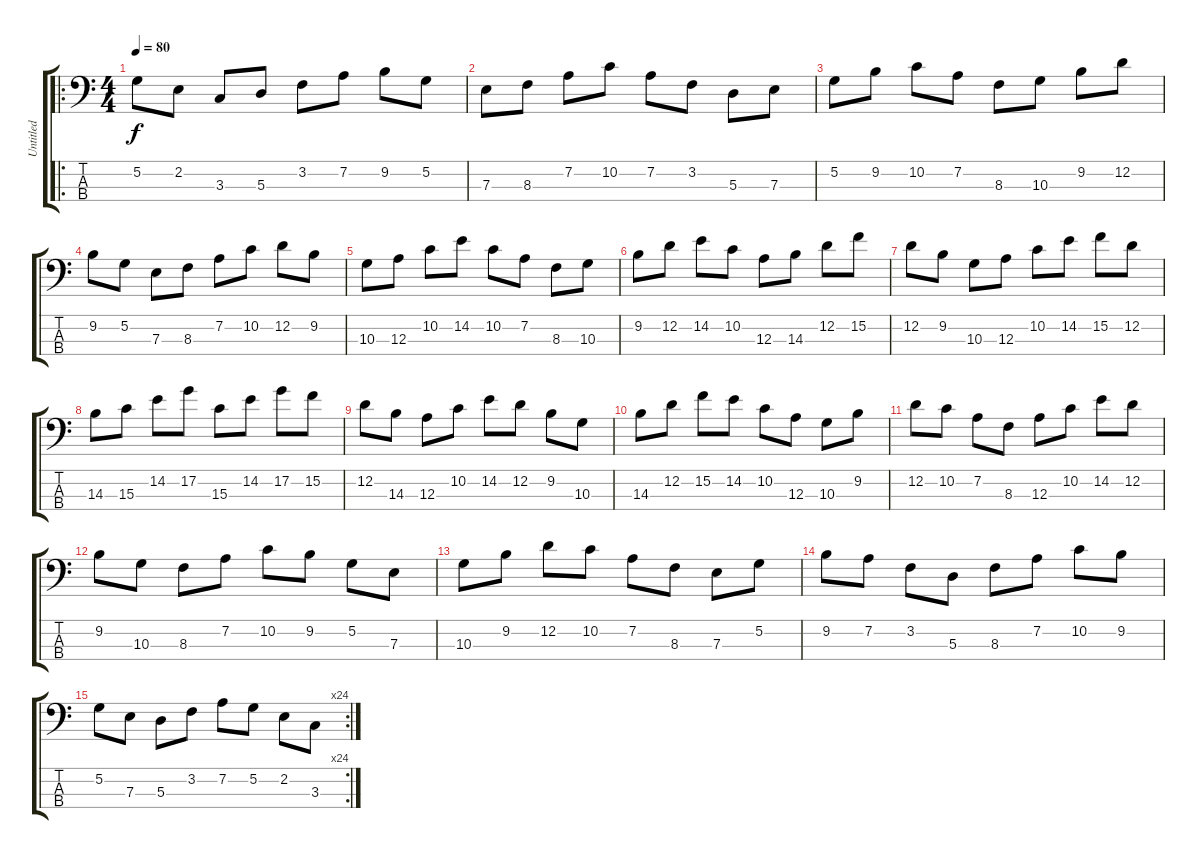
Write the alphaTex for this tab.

\track ("Untitled" "Untitled") {instrument electricbassfinger}
\staff {score tabs}
\tuning (G2 D2 A1 E1) {hide}
\ro
\ts (4 4)
\tempo 80
\clef f4
\ks c
5.2.8{dy f instrument electricbassfinger} 2.2.8 3.3.8 5.3.8 3.2.8 7.2.8 9.2.8 5.2.8 |
7.3.8 8.3.8 7.2.8 10.2.8 7.2.8 3.2.8 5.3.8 7.3.8 |
5.2.8 9.2.8 10.2.8 7.2.8 8.3.8 10.3.8 9.2.8 12.2.8 |
9.2.8 5.2.8 7.3.8 8.3.8 7.2.8 10.2.8 12.2.8 9.2.8 |
10.3.8 12.3.8 10.2.8 14.2.8 10.2.8 7.2.8 8.3.8 10.3.8 |
9.2.8 12.2.8 14.2.8 10.2.8 12.3.8 14.3.8 12.2.8 15.2.8 |
12.2.8 9.2.8 10.3.8 12.3.8 10.2.8 14.2.8 15.2.8 12.2.8 |
14.3.8 15.3.8 14.2.8 17.2.8 15.3.8 14.2.8 17.2.8 15.2.8 |
12.2.8 14.3.8 12.3.8 10.2.8 14.2.8 12.2.8 9.2.8 10.3.8 |
14.3.8 12.2.8 15.2.8 14.2.8 10.2.8 12.3.8 10.3.8 9.2.8 |
12.2.8 10.2.8 7.2.8 8.3.8 12.3.8 10.2.8 14.2.8 12.2.8 |
9.2.8 10.3.8 8.3.8 7.2.8 10.2.8 9.2.8 5.2.8 7.3.8 |
10.3.8 9.2.8 12.2.8 10.2.8 7.2.8 8.3.8 7.3.8 5.2.8 |
9.2.8 7.2.8 3.2.8 5.3.8 8.3.8 7.2.8 10.2.8 9.2.8 |
\rc 24
5.2.8 7.3.8 5.3.8 3.2.8 7.2.8 5.2.8 2.2.8 3.3.8
